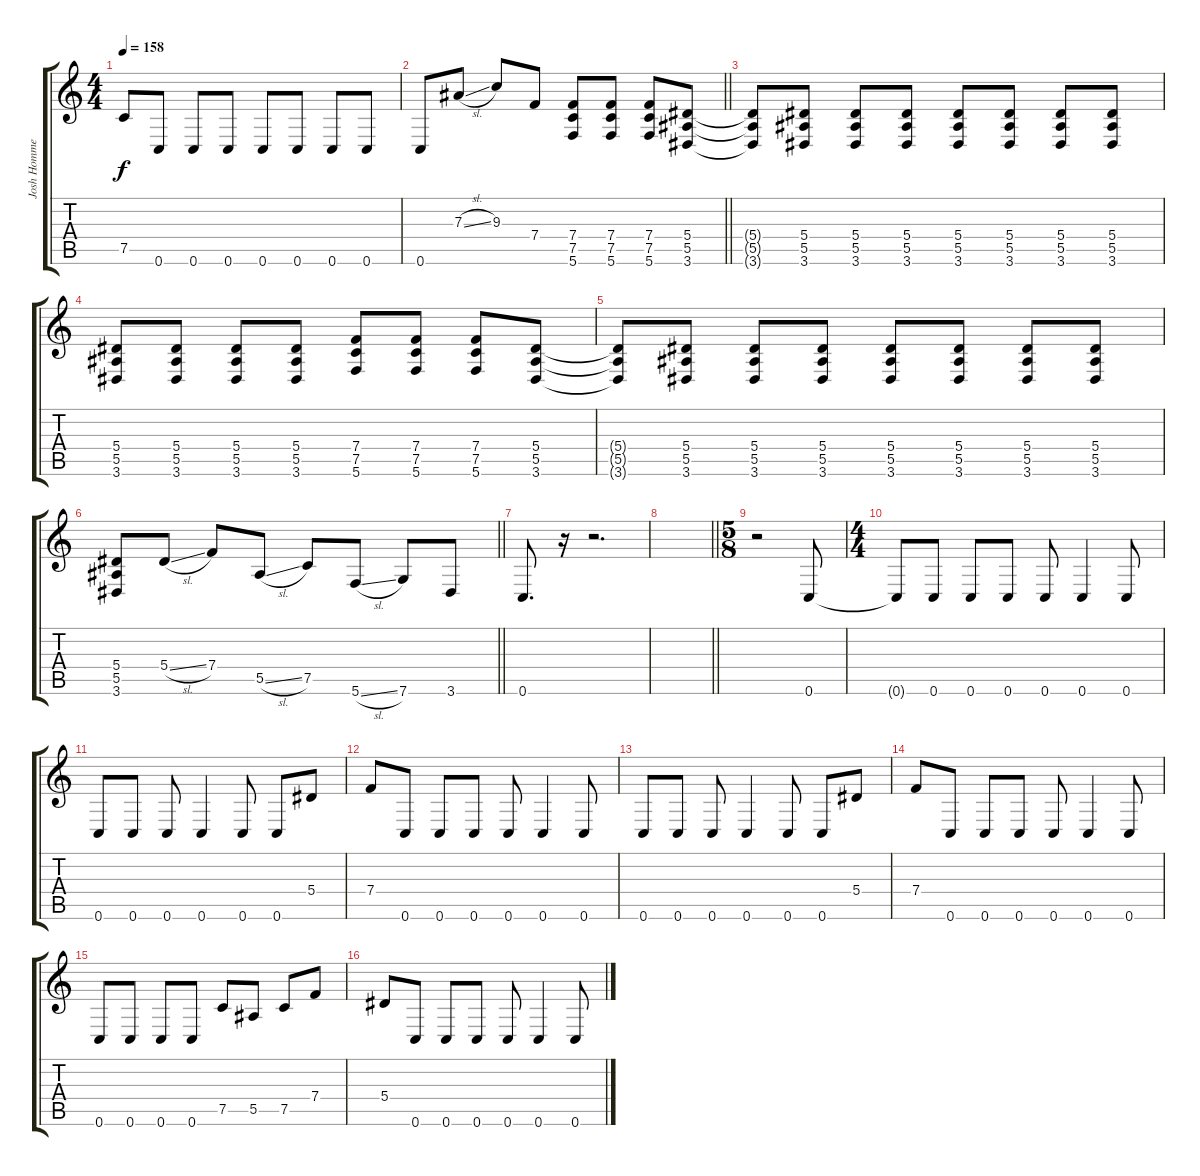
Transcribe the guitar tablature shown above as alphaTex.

\track ("Josh Homme" "Josh Homme") {instrument distortionguitar}
\staff {score tabs}
\tuning (C4 G3 Eb3 Bb2 F2 C2) {hide}
\ts (4 4)
\tempo 158
\clef g2
\ks c
7.5.8{dy f} 0.6.8 0.6.8 0.6.8 0.6.8 0.6.8 0.6.8 0.6.8 |
\barLineRight lightlight
0.6.8 7.3{sl}.8 9.3.8 7.4.8 (7.4 7.5 5.6).8 (7.4 7.5 5.6).8 (7.4 7.5 5.6).8 (5.4 5.5 3.6).8 |
(5.4{t} 5.5{t} 3.6{t}).8 (5.4 5.5 3.6).8 (5.4 5.5 3.6).8 (5.4 5.5 3.6).8 (5.4 5.5 3.6).8 (5.4 5.5 3.6).8 (5.4 5.5 3.6).8 (5.4 5.5 3.6).8 |
(5.4 5.5 3.6).8 (5.4 5.5 3.6).8 (5.4 5.5 3.6).8 (5.4 5.5 3.6).8 (7.4 7.5 5.6).8 (7.4 7.5 5.6).8 (7.4 7.5 5.6).8 (5.4 5.5 3.6).8 |
(5.4{t} 5.5{t} 3.6{t}).8 (5.4 5.5 3.6).8 (5.4 5.5 3.6).8 (5.4 5.5 3.6).8 (5.4 5.5 3.6).8 (5.4 5.5 3.6).8 (5.4 5.5 3.6).8 (5.4 5.5 3.6).8 |
\barLineRight lightlight
(5.4 5.5 3.6).8 5.4{sl}.8 7.4.8 5.5{sl}.8 7.5.8 5.6{sl}.8 7.6.8 3.6.8 |
0.6.8{d} r.16 r.2{d} |
\barLineRight lightlight
|
\ts (5 8)
\section ("" "")
r.2 0.6.8 |
\ts (4 4)
0.6{t}.8 0.6.8 0.6.8 0.6.8 0.6.8 0.6.4 0.6.8 |
0.6.8 0.6.8 0.6.8 0.6.4 0.6.8 0.6.8 5.4.8 |
7.4.8 0.6.8 0.6.8 0.6.8 0.6.8 0.6.4 0.6.8 |
0.6.8 0.6.8 0.6.8 0.6.4 0.6.8 0.6.8 5.4.8 |
7.4.8 0.6.8 0.6.8 0.6.8 0.6.8 0.6.4 0.6.8 |
0.6.8 0.6.8 0.6.8 0.6.8 7.5.8 5.5.8 7.5.8 7.4.8 |
5.4.8 0.6.8 0.6.8 0.6.8 0.6.8 0.6.4 0.6.8
